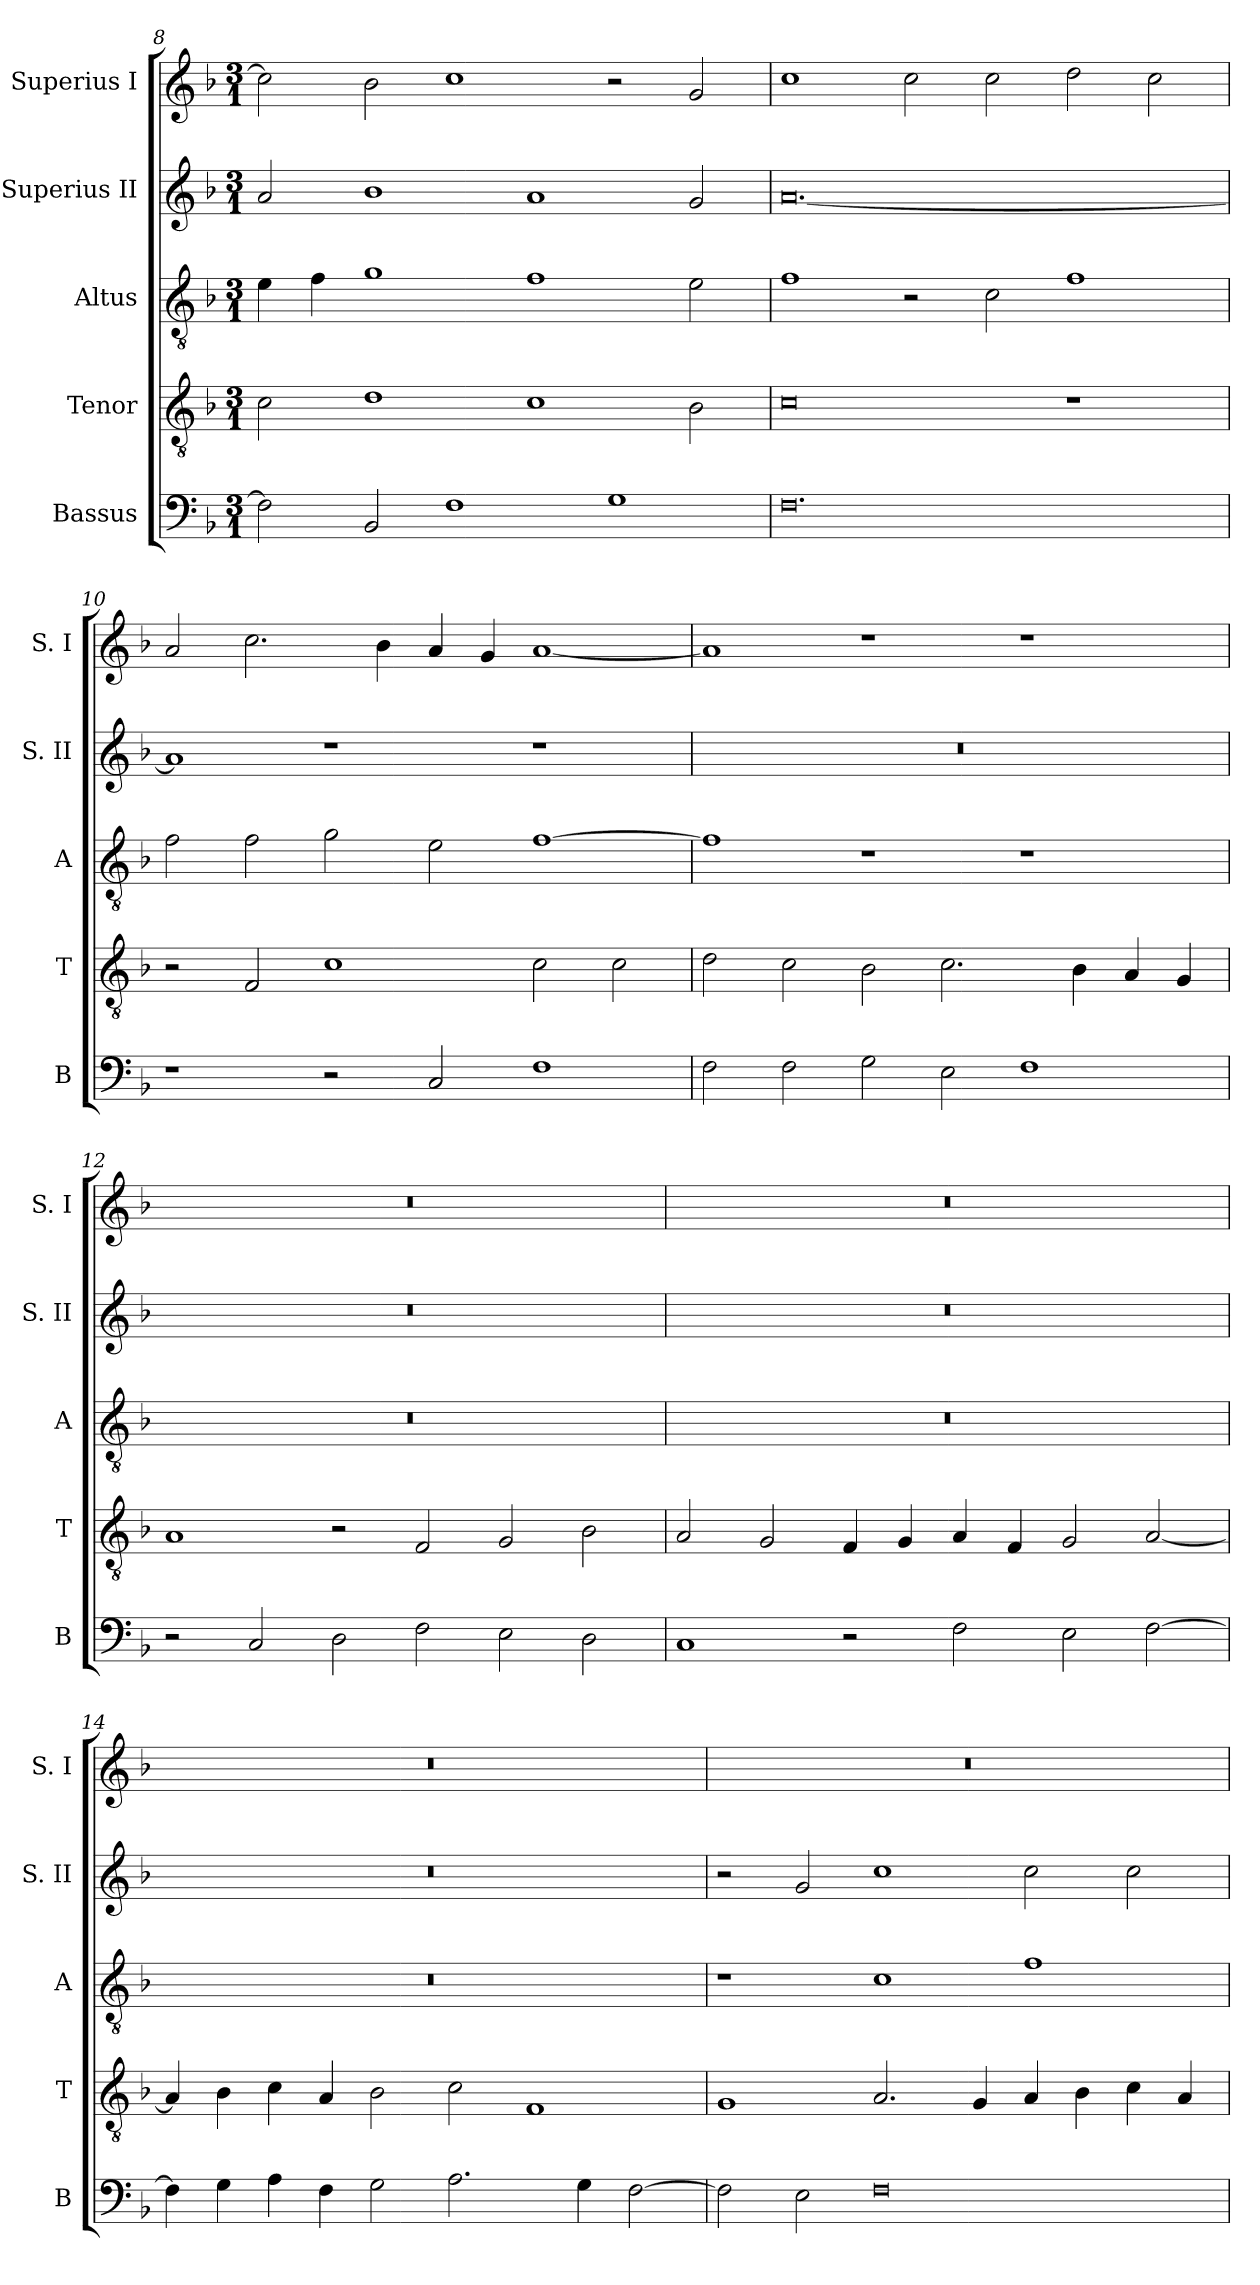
**kern	**kern	**kern	**kern	**kern
*part5	*part4	*part3	*part2	*part1
*staff5	*staff4	*staff3	*staff2	*staff1
*I"Bassus	*I"Tenor	*I"Altus	*I"Superius II	*I"Superius I
*I'B	*I'T	*I'A	*I'S. II	*I'S. I
*clefF4	*clefGv2	*clefGv2	*clefG2	*clefG2
*k[b-]	*k[b-]	*k[b-]	*k[b-]	*k[b-]
*F:	*F:	*F:	*F:	*F:
*M3/1	*M3/1	*M3/1	*M3/1	*M3/1
=8	=8	=8	=8	=8
2F]	2c	4e	2a	2cc]
.	.	4f	.	.
2BB-	1d	1g	1b-	2b-
1F	.	.	.	1cc
.	1c	1f	1a	.
1G	.	.	.	2r
.	2B-	2e	2g	2g
=9	=9	=9	=9	=9
0.F	0c	1f	[0.a	1cc
.	.	2r	.	2cc
.	.	2c	.	2cc
.	1r	1f	.	2dd
.	.	.	.	2cc
=10	=10	=10	=10	=10
1r	2r	2f	1a]	2a
.	2F	2f	.	2.cc
2r	1c	2g	1r	.
.	.	.	.	4b-
2C	.	2e	.	4a
.	.	.	.	4g
1F	2c	[1f	1r	[1a
.	2c	.	.	.
=11	=11	=11	=11	=11
2F	2d	1f]	1%3r	1a]
2F	2c	.	.	.
2G	2B-	1r	.	1r
2E	2.c	.	.	.
1F	.	1r	.	1r
.	4B-	.	.	.
.	4A	.	.	.
.	4G	.	.	.
=12	=12	=12	=12	=12
2r	1A	1%3r	1%3r	1%3r
2C	.	.	.	.
2D	2r	.	.	.
2F	2F	.	.	.
2E	2G	.	.	.
2D	2B-	.	.	.
=13	=13	=13	=13	=13
1C	2A	1%3r	1%3r	1%3r
.	2G	.	.	.
2r	4F	.	.	.
.	4G	.	.	.
2F	4A	.	.	.
.	4F	.	.	.
2E	2G	.	.	.
[2F	[2A	.	.	.
=14	=14	=14	=14	=14
4F]	4A]	1%3r	1%3r	1%3r
4G	4B-	.	.	.
4A	4c	.	.	.
4F	4A	.	.	.
2G	2B-	.	.	.
2.A	2c	.	.	.
.	1F	.	.	.
4G	.	.	.	.
[2F	.	.	.	.
=15	=15	=15	=15	=15
2F]	1G	1r	2r	1%3r
2E	.	.	2g	.
0F	2.A	1c	1cc	.
.	4G	.	.	.
.	4A	1f	2cc	.
.	4B-	.	.	.
.	4c	.	2cc	.
.	4A	.	.	.
=	=	=	=	=
*-	*-	*-	*-	*-
